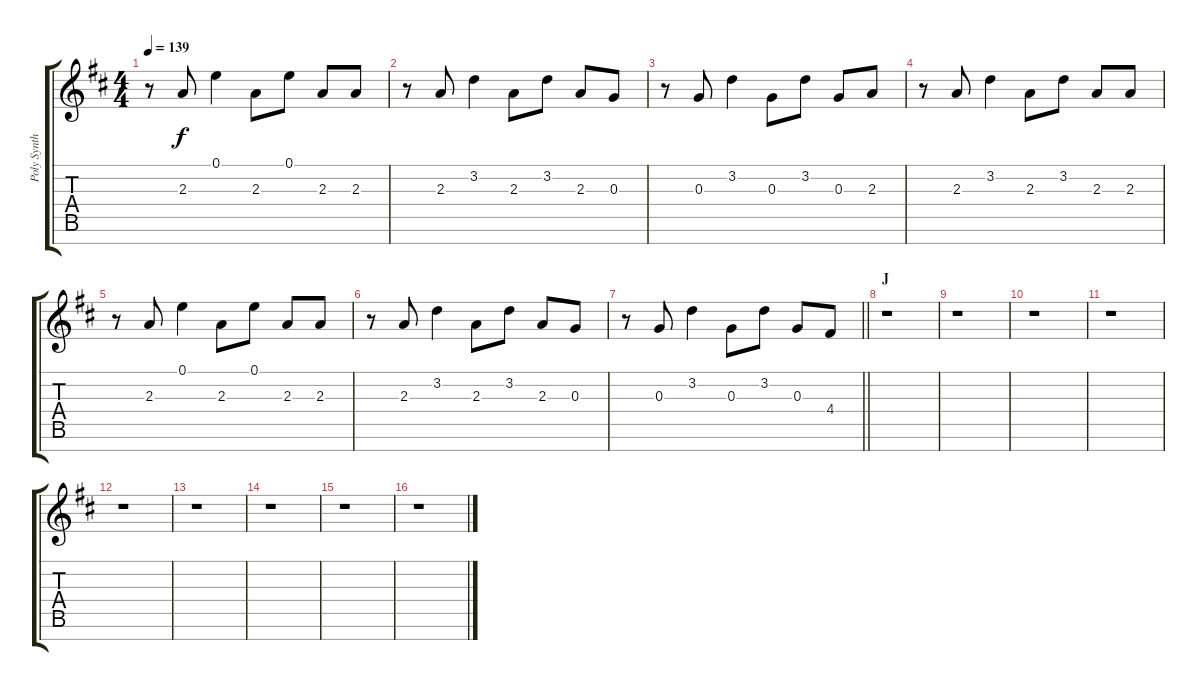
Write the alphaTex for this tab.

\track ("Poly Synth. I" "Poly Synth") {instrument pad3polysynth}
\staff {score tabs}
\tuning (E5 B4 G4 D4 A3 E3 B2) {hide}
\ts (4 4)
\tempo 139
\clef g2
\ks d
r.8{dy f} 2.3.8 0.1.4 2.3.8 0.1.8 2.3.8 2.3.8 |
r.8 2.3.8 3.2.4 2.3.8 3.2.8 2.3.8 0.3.8 |
r.8 0.3.8 3.2.4 0.3.8 3.2.8 0.3.8 2.3.8 |
r.8 2.3.8 3.2.4 2.3.8 3.2.8 2.3.8 2.3.8 |
r.8 2.3.8 0.1.4 2.3.8 0.1.8 2.3.8 2.3.8 |
r.8 2.3.8 3.2.4 2.3.8 3.2.8 2.3.8 0.3.8 |
\barLineRight lightlight
r.8 0.3.8 3.2.4 0.3.8 3.2.8 0.3.8 4.4.8 |
\section ("" "J")
r.1 |
r.1 |
r.1 |
r.1 |
r.1 |
r.1 |
r.1 |
r.1 |
r.1
